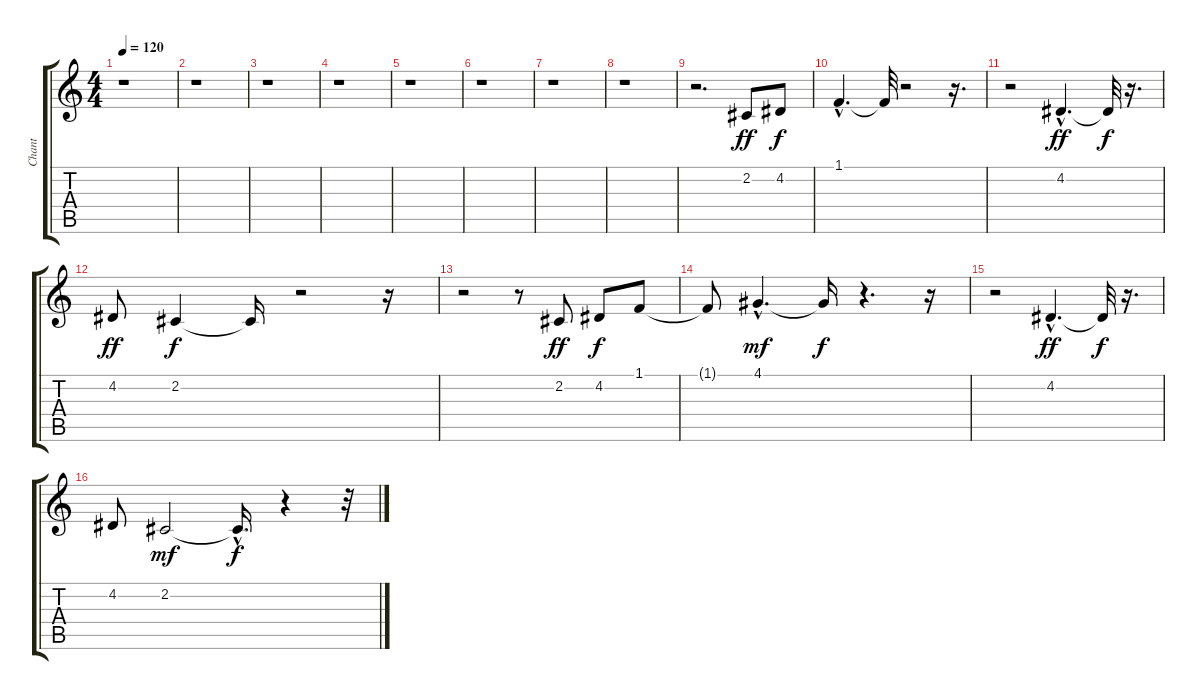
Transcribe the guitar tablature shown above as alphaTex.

\track ("Chant" "Chant") {instrument harmonica}
\staff {score tabs}
\tuning (E4 B3 G3 D3 A2 E2) {hide}
\ts (4 4)
\tempo 120
\clef g2
\ks c
r.1{dy ff instrument harmonica} |
r.1 |
r.1 |
r.1 |
r.1 |
r.1 |
r.1 |
r.1 |
r.2{d} 2.2.8 4.2.8{dy f} |
1.1{hac}.4{d} 1.1{t}.32 r.2 r.16{d} |
r.2 4.2{hac}.4{d dy ff} 4.2{t}.32{dy f} r.16{d} |
4.2.8{dy ff} 2.2.4{dy f} 2.2{t}.16 r.2 r.16 |
r.2 r.8 2.2.8{dy ff} 4.2.8{dy f} 1.1.8 |
1.1{t}.8 4.1{hac}.4{d dy mf} 4.1{t}.16{dy f} r.4{d} r.16 |
r.2 4.2{hac}.4{d dy ff} 4.2{t}.32{dy f} r.16{d} |
4.2.8 2.2.2{dy mf} 2.2{hac t}.16{d dy f} r.4 r.32
